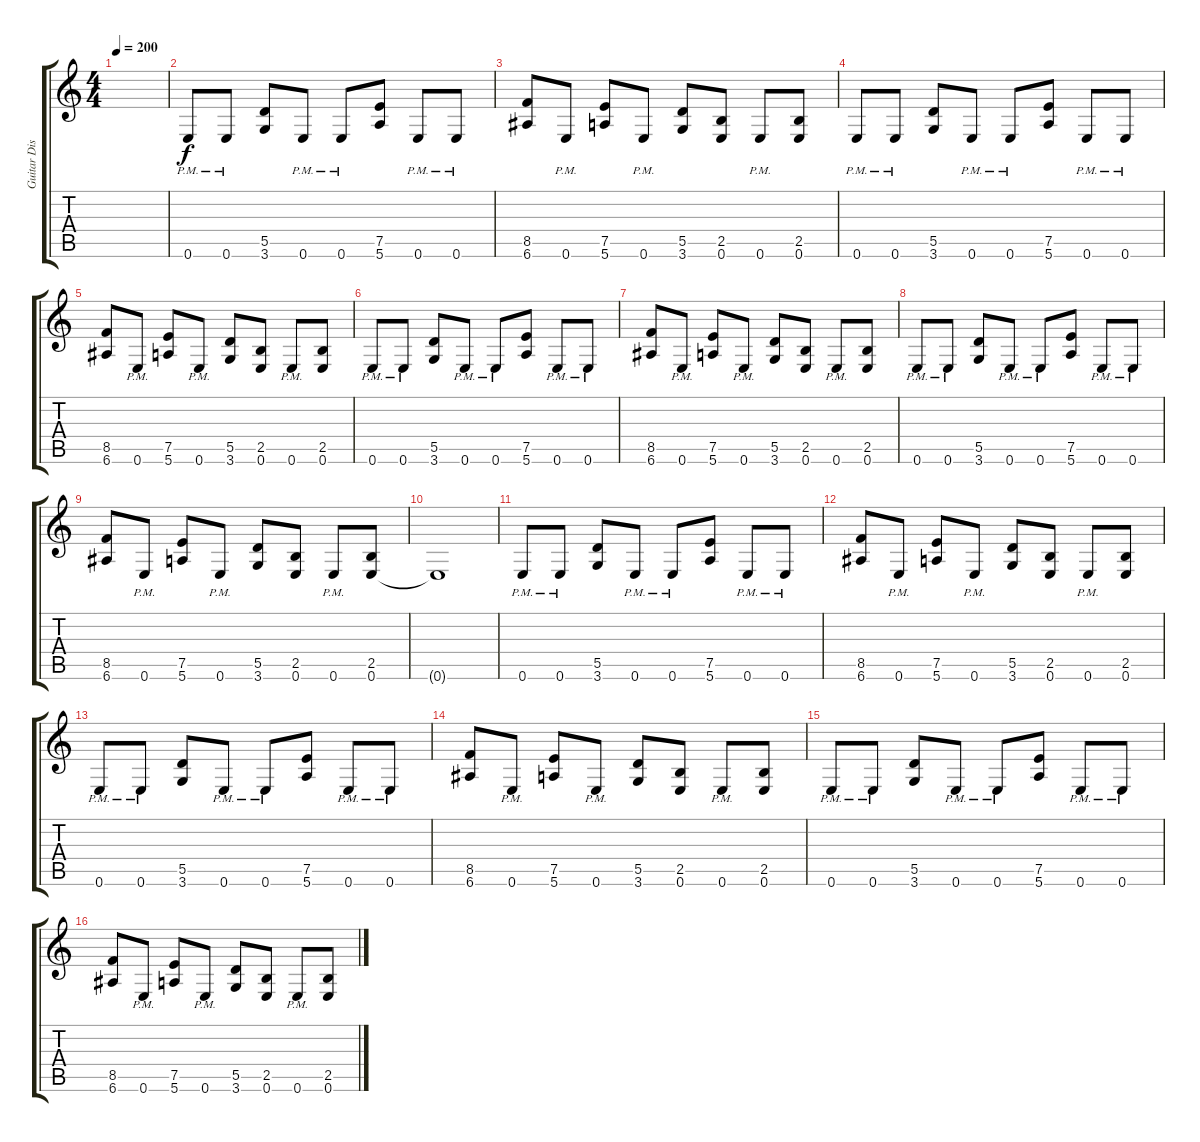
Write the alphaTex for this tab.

\track ("Guitar Distortion" "Guitar Dis") {instrument distortionguitar}
\staff {score tabs}
\tuning (E4 B3 G3 D3 A2 E2) {hide}
\ts (4 4)
\tempo 200
\clef g2
\ks c
|
0.6{pm}.8 0.6{pm}.8 (5.5 3.6).8 0.6{pm}.8 0.6{pm}.8 (7.5 5.6).8 0.6{pm}.8 0.6{pm}.8 |
(8.5 6.6).8 0.6{pm}.8 (7.5 5.6).8 0.6{pm}.8 (5.5 3.6).8 (2.5 0.6).8 0.6{pm}.8 (2.5 0.6).8 |
0.6{pm}.8 0.6{pm}.8 (5.5 3.6).8 0.6{pm}.8 0.6{pm}.8 (7.5 5.6).8 0.6{pm}.8 0.6{pm}.8 |
(8.5 6.6).8 0.6{pm}.8 (7.5 5.6).8 0.6{pm}.8 (5.5 3.6).8 (2.5 0.6).8 0.6{pm}.8 (2.5 0.6).8 |
0.6{pm}.8 0.6{pm}.8 (5.5 3.6).8 0.6{pm}.8 0.6{pm}.8 (7.5 5.6).8 0.6{pm}.8 0.6{pm}.8 |
(8.5 6.6).8 0.6{pm}.8 (7.5 5.6).8 0.6{pm}.8 (5.5 3.6).8 (2.5 0.6).8 0.6{pm}.8 (2.5 0.6).8 |
0.6{pm}.8 0.6{pm}.8 (5.5 3.6).8 0.6{pm}.8 0.6{pm}.8 (7.5 5.6).8 0.6{pm}.8 0.6{pm}.8 |
(8.5 6.6).8 0.6{pm}.8 (7.5 5.6).8 0.6{pm}.8 (5.5 3.6).8 (2.5 0.6).8 0.6{pm}.8 (2.5 0.6).8 |
0.6{t}.1 |
0.6{pm}.8 0.6{pm}.8 (5.5 3.6).8 0.6{pm}.8 0.6{pm}.8 (7.5 5.6).8 0.6{pm}.8 0.6{pm}.8 |
(8.5 6.6).8 0.6{pm}.8 (7.5 5.6).8 0.6{pm}.8 (5.5 3.6).8 (2.5 0.6).8 0.6{pm}.8 (2.5 0.6).8 |
0.6{pm}.8 0.6{pm}.8 (5.5 3.6).8 0.6{pm}.8 0.6{pm}.8 (7.5 5.6).8 0.6{pm}.8 0.6{pm}.8 |
(8.5 6.6).8 0.6{pm}.8 (7.5 5.6).8 0.6{pm}.8 (5.5 3.6).8 (2.5 0.6).8 0.6{pm}.8 (2.5 0.6).8 |
0.6{pm}.8 0.6{pm}.8 (5.5 3.6).8 0.6{pm}.8 0.6{pm}.8 (7.5 5.6).8 0.6{pm}.8 0.6{pm}.8 |
(8.5 6.6).8 0.6{pm}.8 (7.5 5.6).8 0.6{pm}.8 (5.5 3.6).8 (2.5 0.6).8 0.6{pm}.8 (2.5 0.6).8
